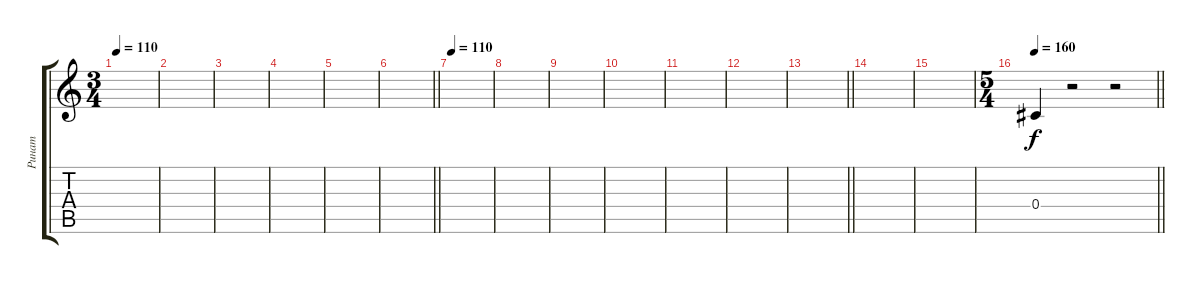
\track ("Ринат" "Ринат") {instrument overdrivenguitar}
\staff {score tabs}
\tuning (Eb4 Bb3 Gb3 Db3 Ab2 Eb2) {hide}
\ts (3 4)
\tempo 110
\clef g2
\ks c
|
|
|
|
|
\barLineRight lightlight
|
\tempo 110
|
|
|
|
|
|
\barLineRight lightlight
|
|
|
\ts (5 4)
\tempo 160
\barLineRight lightlight
0.4.4 r.2 r.2
